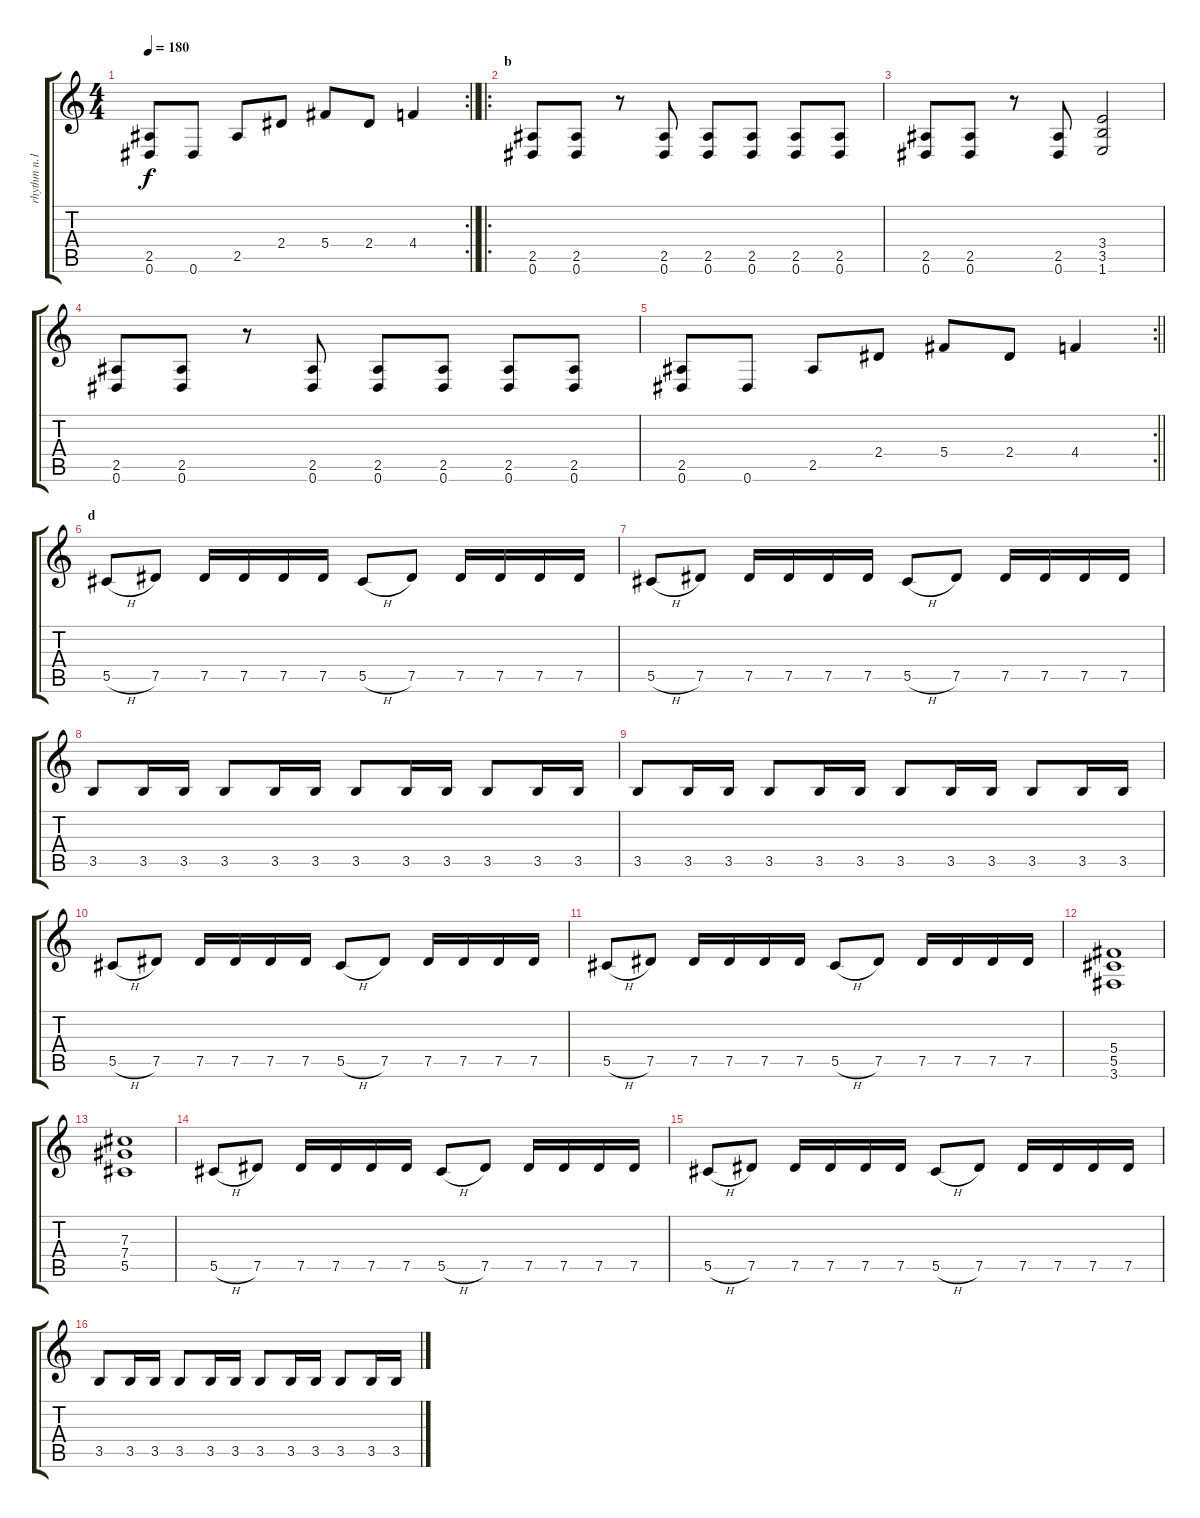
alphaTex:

\track ("rhythm n.1" "rhythm n.1") {instrument distortionguitar}
\staff {score tabs}
\tuning (Eb4 Bb3 Gb3 Db3 Ab2 Eb2) {hide}
\rc 2
\ts (4 4)
\tempo 180
\clef g2
\barLineRight lightlight
\ks c
(2.5 0.6).8{dy f} 0.6.8 2.5.8 2.4.8 5.4.8 2.4.8 4.4.4 |
\ro
\section ("" "b")
(2.5 0.6).8 (2.5 0.6).8 r.8 (2.5 0.6).8 (2.5 0.6).8 (2.5 0.6).8 (2.5 0.6).8 (2.5 0.6).8 |
(2.5 0.6).8 (2.5 0.6).8 r.8 (2.5 0.6).8 (3.4 3.5 1.6).2 |
(2.5 0.6).8 (2.5 0.6).8 r.8 (2.5 0.6).8 (2.5 0.6).8 (2.5 0.6).8 (2.5 0.6).8 (2.5 0.6).8 |
\rc 2
\barLineRight lightlight
(2.5 0.6).8 0.6.8 2.5.8 2.4.8 5.4.8 2.4.8 4.4.4 |
\section ("" "d")
5.5{h}.8 7.5.8 7.5.16 7.5.16 7.5.16 7.5.16 5.5{h}.8 7.5.8 7.5.16 7.5.16 7.5.16 7.5.16 |
5.5{h}.8 7.5.8 7.5.16 7.5.16 7.5.16 7.5.16 5.5{h}.8 7.5.8 7.5.16 7.5.16 7.5.16 7.5.16 |
3.5.8 3.5.16 3.5.16 3.5.8 3.5.16 3.5.16 3.5.8 3.5.16 3.5.16 3.5.8 3.5.16 3.5.16 |
3.5.8 3.5.16 3.5.16 3.5.8 3.5.16 3.5.16 3.5.8 3.5.16 3.5.16 3.5.8 3.5.16 3.5.16 |
5.5{h}.8 7.5.8 7.5.16 7.5.16 7.5.16 7.5.16 5.5{h}.8 7.5.8 7.5.16 7.5.16 7.5.16 7.5.16 |
5.5{h}.8 7.5.8 7.5.16 7.5.16 7.5.16 7.5.16 5.5{h}.8 7.5.8 7.5.16 7.5.16 7.5.16 7.5.16 |
(5.4 5.5 3.6).1 |
(7.3 7.4 5.5).1 |
5.5{h}.8 7.5.8 7.5.16 7.5.16 7.5.16 7.5.16 5.5{h}.8 7.5.8 7.5.16 7.5.16 7.5.16 7.5.16 |
5.5{h}.8 7.5.8 7.5.16 7.5.16 7.5.16 7.5.16 5.5{h}.8 7.5.8 7.5.16 7.5.16 7.5.16 7.5.16 |
3.5.8 3.5.16 3.5.16 3.5.8 3.5.16 3.5.16 3.5.8 3.5.16 3.5.16 3.5.8 3.5.16 3.5.16
